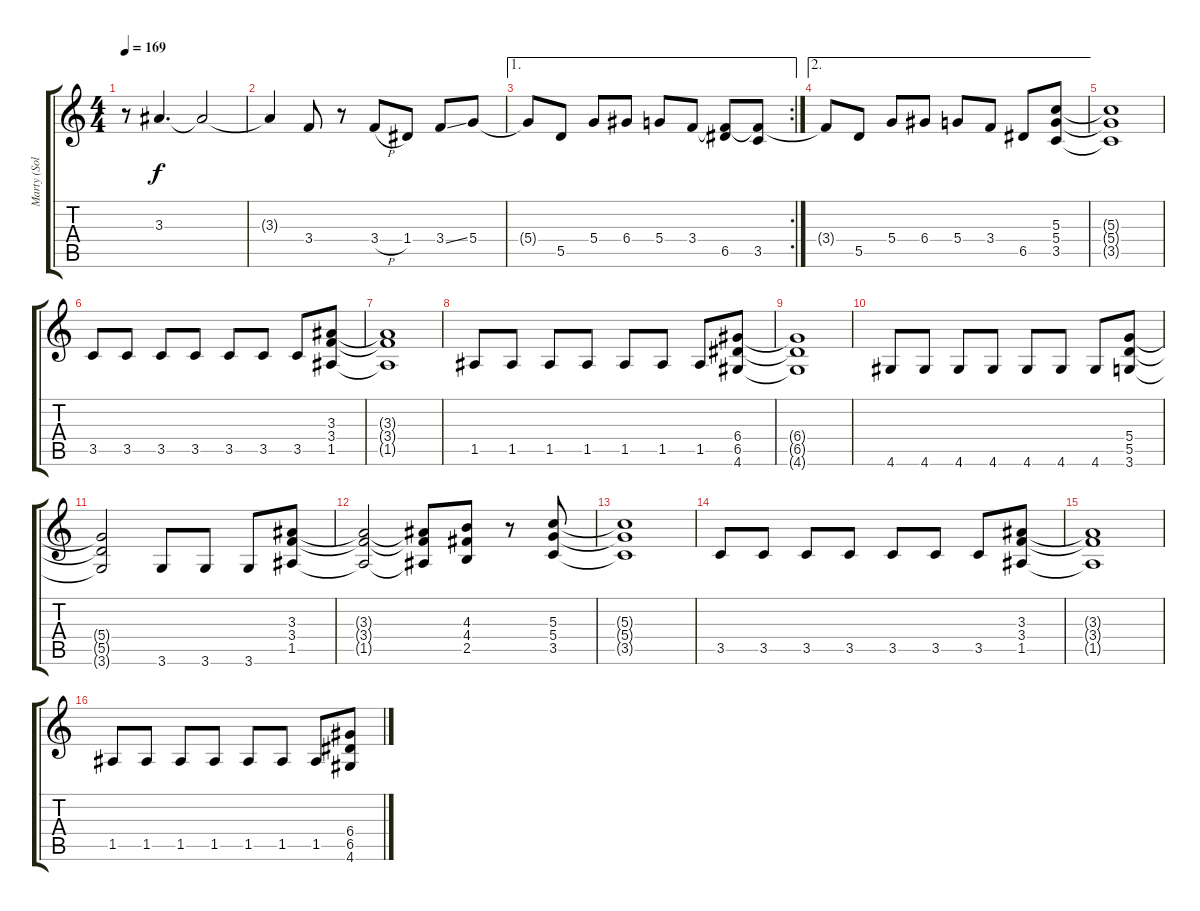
\track ("Marty (Solo)" "Marty (Sol") {instrument distortionguitar}
\staff {score tabs}
\tuning (E4 B3 G3 D3 A2 E2) {hide}
\ts (4 4)
\tempo 169
\clef g2
\ks c
r.8{dy f} 3.3.4{d} 3.3{t}.2 |
3.3{t}.4 3.4.8 r.8 3.4{h}.8 1.4.8 3.4{ss}.8 5.4.8 |
\ae 1
\rc 2
5.4{t}.8 5.5.8 5.4.8 6.4.8 5.4.8 3.4.8 (3.4{t} 6.5).8 (3.4{t} 3.5).8 |
\ae 2
3.4{t}.8 5.5.8 5.4.8 6.4.8 5.4.8 3.4.8 6.5.8 (5.3 5.4 3.5).8 |
(5.3{t} 5.4{t} 3.5{t}).1 |
3.5.8 3.5.8 3.5.8 3.5.8 3.5.8 3.5.8 3.5.8 (3.3 3.4 1.5).8 |
(3.3{t} 3.4{t} 1.5{t}).1 |
1.5.8 1.5.8 1.5.8 1.5.8 1.5.8 1.5.8 1.5.8 (6.4 6.5 4.6).8 |
(6.4{t} 6.5{t} 4.6{t}).1 |
4.6.8 4.6.8 4.6.8 4.6.8 4.6.8 4.6.8 4.6.8 (5.4 5.5 3.6).8 |
(5.4{t} 5.5{t} 3.6{t}).2 3.6.8 3.6.8 3.6.8 (3.3 3.4 1.5).8 |
(3.3{t} 3.4{t} 1.5{t}).2 (3.3{t} 3.4{t} 1.5{t}).8 (4.3 4.4 2.5).8 r.8 (5.3 5.4 3.5).8 |
(5.3{t} 5.4{t} 3.5{t}).1 |
3.5.8 3.5.8 3.5.8 3.5.8 3.5.8 3.5.8 3.5.8 (3.3 3.4 1.5).8 |
(3.3{t} 3.4{t} 1.5{t}).1 |
1.5.8 1.5.8 1.5.8 1.5.8 1.5.8 1.5.8 1.5.8 (6.4 6.5 4.6).8
